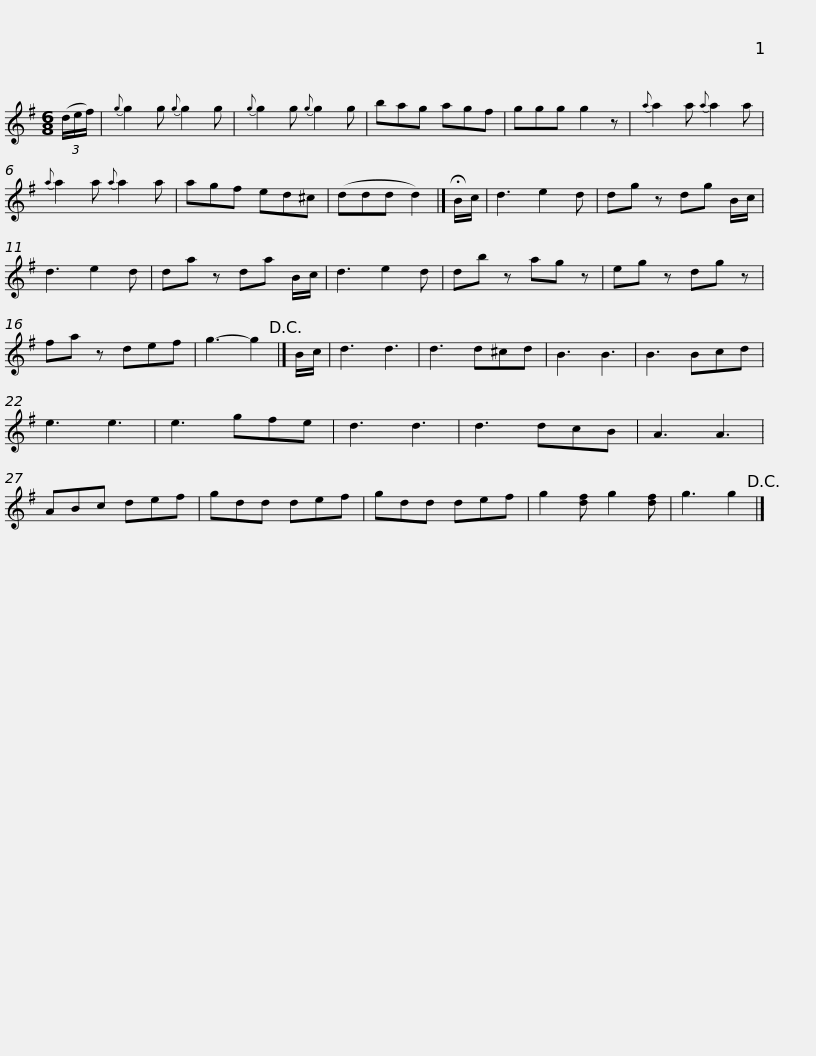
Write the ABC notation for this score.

X:1
L:1/8
M:6/8
I:linebreak $
K:G
V:1 treble
V:1
 (3(d/e/f/) |{g} g2 g{g} g2 g |{g} g2 g{g} g2 g | bag agf | ggg g2 z | %5
{a} a2 a{a} a2 a |{a} a2 a{a} a2 a |$ agf ed^c | (ddd d2) |] !fermata!B/c/ | %10
 d3 e2 d | dg z dg B/c/ | d3 e2 d | da z da B/c/ | d3 e2 d | %15
 db z ag z |$ eg z dg z | fa z def | g3- g2!D.C.! |] B/c/ | %20
 d3 d3 | d3 d^cd | B3 B3 | B3 Bcd | e3 e3 | %25
 e3 gfe | d3 d3 |$ d3 dcB | A3 A3 | ABc def | %30
 gdd def | gdd def | g2 [df] g2 [df] | g3 g2!D.C.! |] %34
